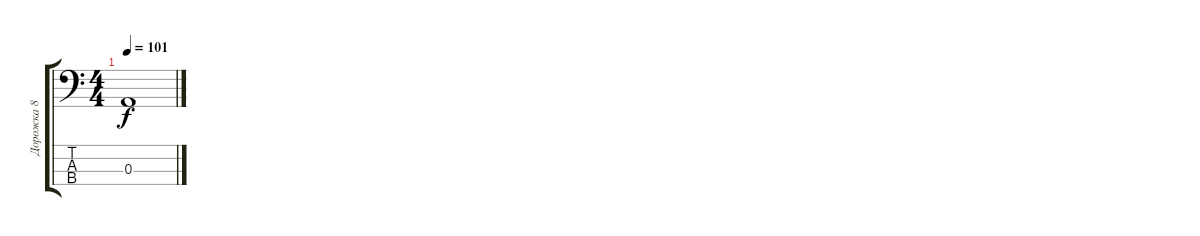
\track ("Дорожка 8" "Дорожка 8") {instrument electricbassfinger}
\staff {score tabs}
\tuning (G2 D2 A1 D1) {hide}
\ts (4 4)
\tempo 101
\clef f4
\ks c
0.3{t}.1{dy f}
